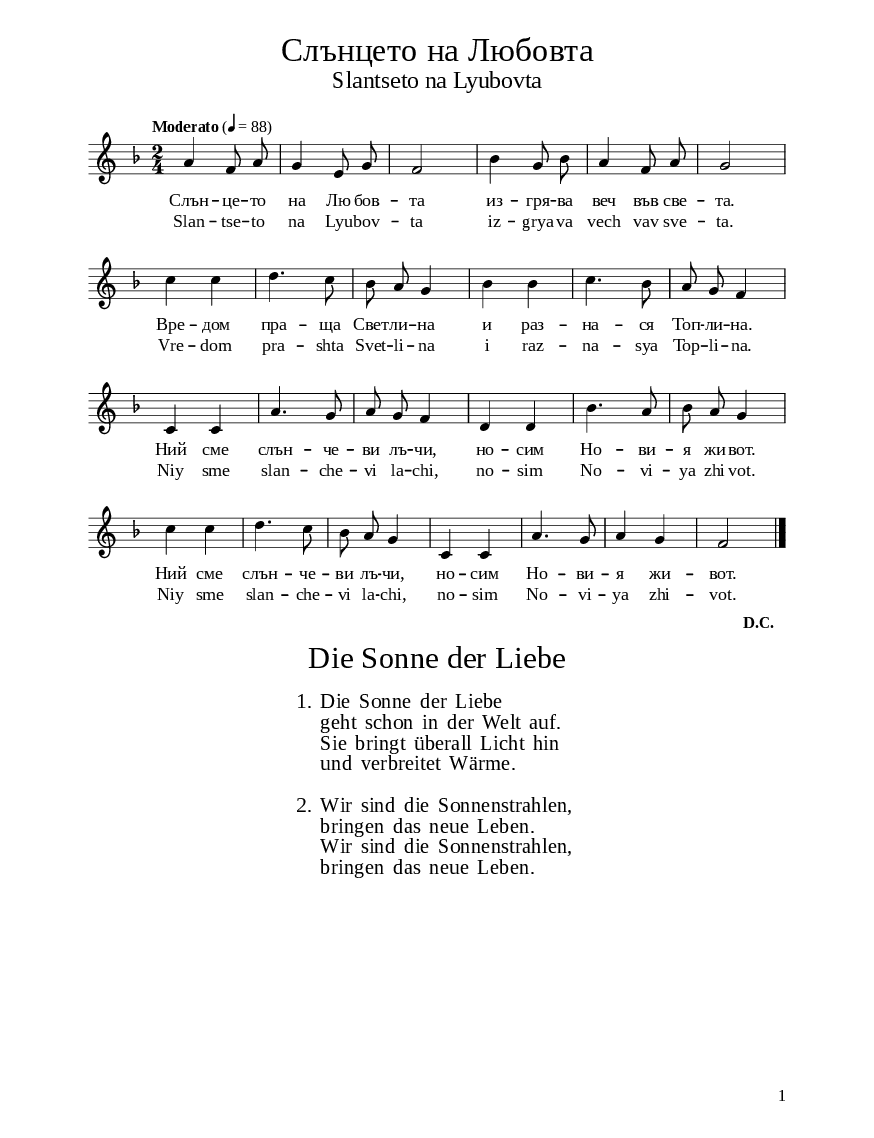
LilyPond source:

\version "2.24.0"

% include paper part and global functions
\include "include/globals.ily"

\bookpart {
  \include "include/bookpart-paper.ily"
  \score {
    \include "include/score-layout.ily"

    \new Voice \absolute  {
      \clef treble
      \key f \major
      \time 2/4
      \tempoFunc "Moderato" 4 "88"
      \autoBeamOff
      a'4 f'8 a' | g'4 e'8 g' | f'2 | bes'4 g'8 bes' | a'4 f'8 a' | g'2 \break |
      c''4 c'' | d''4. c''8 | bes'8 a' g'4 | bes'4 bes' | c''4. bes'8 | a'8 g' f'4 \break |
      c'4 c' | a'4. g'8 | a'8 g' f'4 | d'4 d' | bes'4. a'8 | bes'8 a' g'4 \break |
      c''4 c'' | d''4. c''8 | bes'8 a' g'4 | c'4 c' | a'4. g'8 | a'4 g' | f'2 |\break \bar "|."
    }

    \addlyrics {
      Слън -- це -- то на Лю -- бов -- та из -- гря -- ва веч във све -- та.
      Вре -- дом пра -- ща Свет -- ли -- на и раз -- на -- ся Топ -- ли -- на.
      Ний сме слън -- че -- ви лъ -- чи, но -- сим Но -- ви -- я жи -- вот.
      Ний сме слън -- че -- ви лъ -- чи, но -- сим Но -- ви -- я жи -- вот.
    }

    \addlyrics {
      Slan -- tse -- to na Lyu -- bov -- ta iz -- grya -- va vech vav sve -- ta.
      Vre -- dom pra -- shta Svet -- li -- na i raz -- na -- sya Top -- li -- na.
      Niy sme slan -- che -- vi la -- chi, no -- sim No -- vi -- ya zhi -- vot.
      Niy sme slan -- che -- vi la -- chi, no -- sim No -- vi -- ya zhi -- vot.
    }
    \header {
      title = \titleFunc "Слънцето на Любовта" "Slantseto na Lyubovta"
    }

    \midi{}

  } % score

  \markup \dc-one "D.C."

  % include foreign translation(s) of the song
  \version "2.24.0"

\markup \fill-line { \fontsize #deTitleFontSize "Die Sonne der Liebe" }
\markup \null
\markup \null
\markup \fontsize #deCoupletFontSize {
  \hspace #20
  \override #`(baseline-skip . ,deCoupletBaselineSkip)

  \column {
   
     \line { 1. Die Sonne der Liebe}

\line { "   " geht schon in der Welt auf.}

\line { "   " Sie bringt überall Licht hin}

\line { "   " und verbreitet Wärme.}

\line { " " } 
\line { 2. Wir sind die Sonnenstrahlen,}

\line { "   " bringen das neue Leben.}

\line { "   " Wir sind die Sonnenstrahlen,}

\line { "   " bringen das neue Leben.}
     
     
     
       }
        
    }    

%--------------------------------------------------------------------- 


} % bookpart
